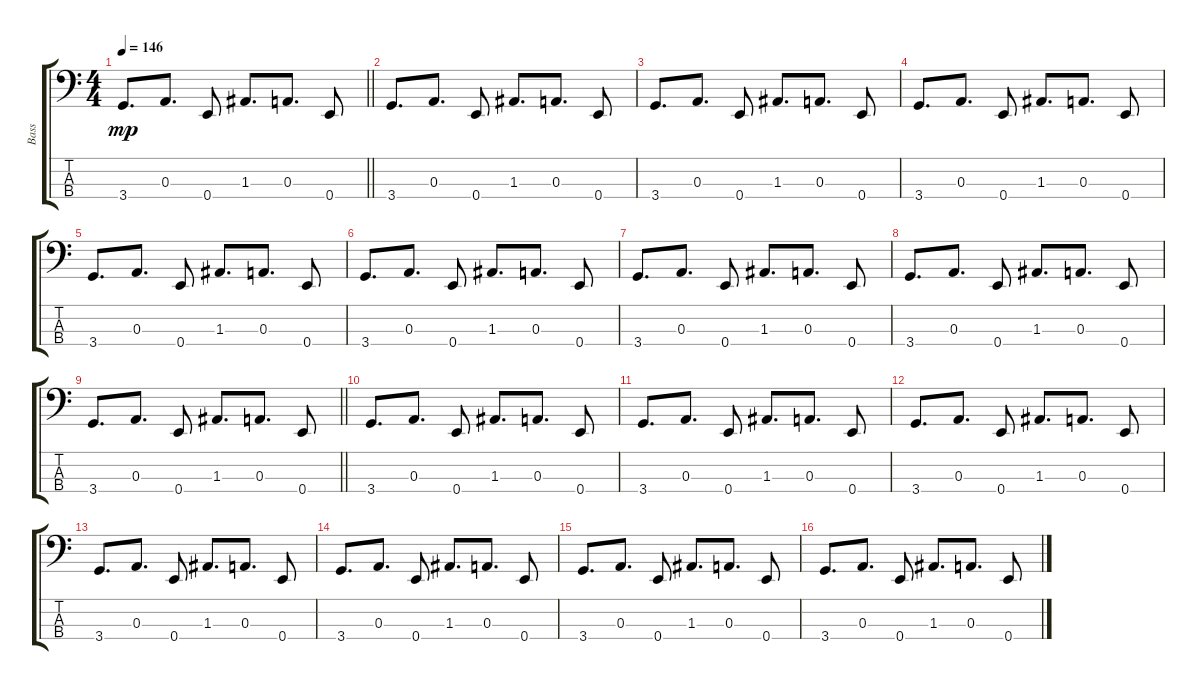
\track ("Bass" "Bass") {instrument electricbassfinger}
\staff {score tabs}
\tuning (G2 D2 A1 E1) {hide}
\ts (4 4)
\tempo 146
\clef f4
\barLineRight lightlight
\ks c
3.4.8{d dy mp} 0.3.8{d} 0.4.8 1.3.8{d} 0.3.8{d} 0.4.8 |
3.4.8{d} 0.3.8{d} 0.4.8 1.3.8{d} 0.3.8{d} 0.4.8 |
3.4.8{d} 0.3.8{d} 0.4.8 1.3.8{d} 0.3.8{d} 0.4.8 |
3.4.8{d} 0.3.8{d} 0.4.8 1.3.8{d} 0.3.8{d} 0.4.8 |
3.4.8{d} 0.3.8{d} 0.4.8 1.3.8{d} 0.3.8{d} 0.4.8 |
3.4.8{d} 0.3.8{d} 0.4.8 1.3.8{d} 0.3.8{d} 0.4.8 |
3.4.8{d} 0.3.8{d} 0.4.8 1.3.8{d} 0.3.8{d} 0.4.8 |
3.4.8{d} 0.3.8{d} 0.4.8 1.3.8{d} 0.3.8{d} 0.4.8 |
\barLineRight lightlight
3.4.8{d} 0.3.8{d} 0.4.8 1.3.8{d} 0.3.8{d} 0.4.8 |
3.4.8{d} 0.3.8{d} 0.4.8 1.3.8{d} 0.3.8{d} 0.4.8 |
3.4.8{d} 0.3.8{d} 0.4.8 1.3.8{d} 0.3.8{d} 0.4.8 |
3.4.8{d} 0.3.8{d} 0.4.8 1.3.8{d} 0.3.8{d} 0.4.8 |
3.4.8{d} 0.3.8{d} 0.4.8 1.3.8{d} 0.3.8{d} 0.4.8 |
3.4.8{d} 0.3.8{d} 0.4.8 1.3.8{d} 0.3.8{d} 0.4.8 |
3.4.8{d} 0.3.8{d} 0.4.8 1.3.8{d} 0.3.8{d} 0.4.8 |
3.4.8{d} 0.3.8{d} 0.4.8 1.3.8{d} 0.3.8{d} 0.4.8
